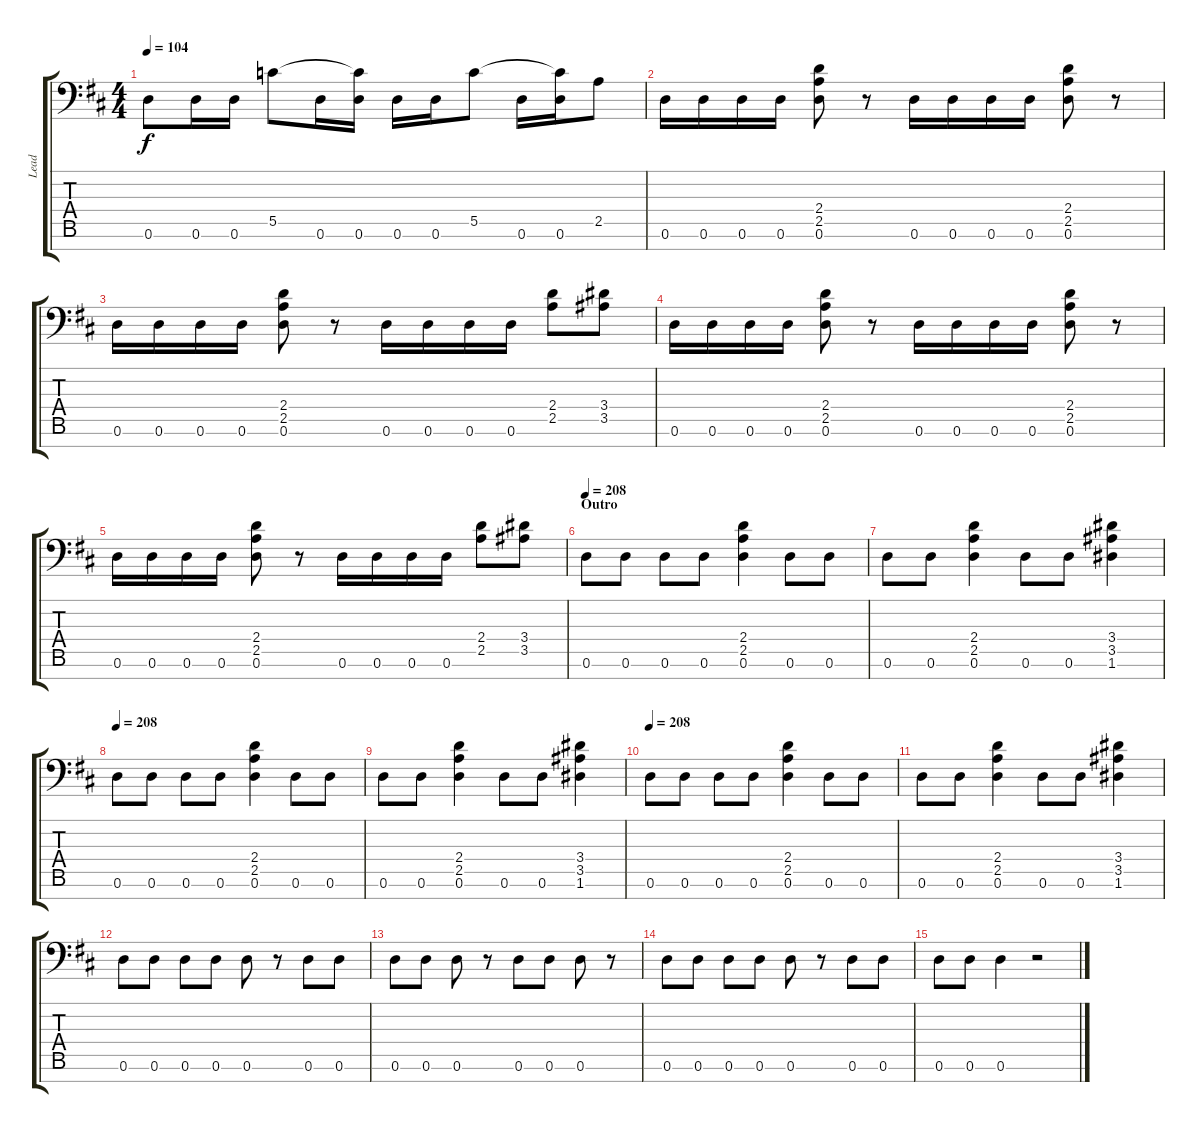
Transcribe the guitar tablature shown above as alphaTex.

\track ("Lead" "Lead") {instrument electricguitarclean}
\staff {score tabs}
\tuning (D4 A3 F3 C3 G2 D2 A1) {hide}
\ts (4 4)
\tempo 104
\clef f4
\ks bminor
0.6.8{dy f} 0.6.16 0.6.16 5.5.8 0.6.16 (5.5{t} 0.6).16 0.6.16 0.6.16 5.5.8 0.6.16 (5.5{t} 0.6).16 2.5.8 |
0.6.16 0.6.16 0.6.16 0.6.16 (2.4 2.5 0.6).8 r.8 0.6.16 0.6.16 0.6.16 0.6.16 (2.4 2.5 0.6).8 r.8 |
0.6.16 0.6.16 0.6.16 0.6.16 (2.4 2.5 0.6).8 r.8 0.6.16 0.6.16 0.6.16 0.6.16 (2.4 2.5).8 (3.4 3.5).8 |
0.6.16 0.6.16 0.6.16 0.6.16 (2.4 2.5 0.6).8 r.8 0.6.16 0.6.16 0.6.16 0.6.16 (2.4 2.5 0.6).8 r.8 |
0.6.16 0.6.16 0.6.16 0.6.16 (2.4 2.5 0.6).8 r.8 0.6.16 0.6.16 0.6.16 0.6.16 (2.4 2.5).8 (3.4 3.5).8 |
\section ("" "Outro")
\tempo 208
0.6.8{volume 15 instrument distortionguitar} 0.6.8 0.6.8 0.6.8 (2.4 2.5 0.6).4 0.6.8 0.6.8 |
0.6.8 0.6.8 (2.4 2.5 0.6).4 0.6.8 0.6.8 (3.4 3.5 1.6).4 |
\tempo 208
0.6.8{volume 15 instrument distortionguitar} 0.6.8 0.6.8 0.6.8 (2.4 2.5 0.6).4 0.6.8 0.6.8 |
0.6.8 0.6.8 (2.4 2.5 0.6).4 0.6.8 0.6.8 (3.4 3.5 1.6).4 |
\tempo 208
0.6.8{volume 15 instrument distortionguitar} 0.6.8 0.6.8 0.6.8 (2.4 2.5 0.6).4 0.6.8 0.6.8 |
0.6.8 0.6.8 (2.4 2.5 0.6).4 0.6.8 0.6.8 (3.4 3.5 1.6).4 |
0.6.8 0.6.8 0.6.8 0.6.8 0.6.8 r.8 0.6.8 0.6.8 |
0.6.8 0.6.8 0.6.8 r.8 0.6.8 0.6.8 0.6.8 r.8 |
0.6.8 0.6.8 0.6.8 0.6.8 0.6.8 r.8 0.6.8 0.6.8 |
0.6.8 0.6.8 0.6.4 r.2
